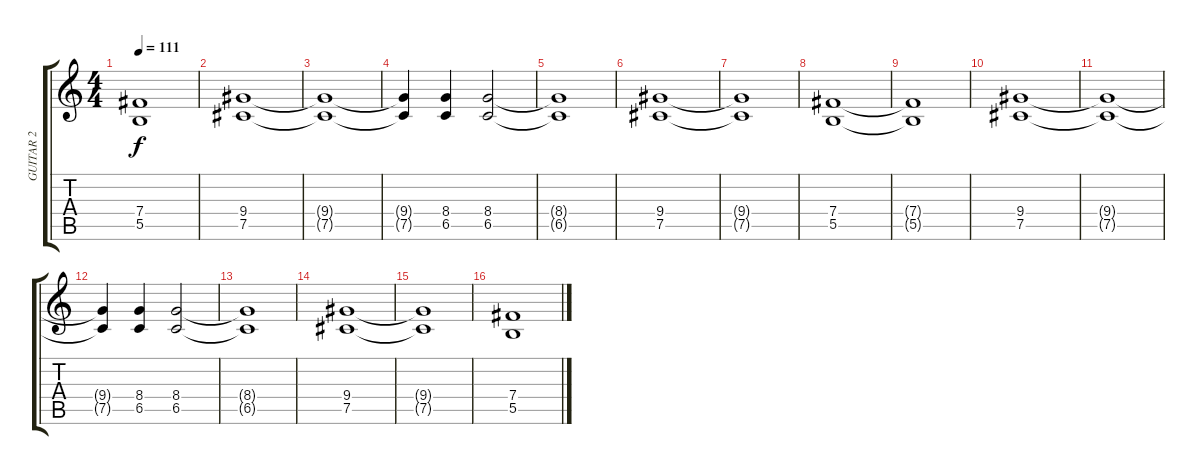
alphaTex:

\track ("GUITAR 2" "GUITAR 2") {instrument overdrivenguitar}
\staff {score tabs}
\tuning (Db4 Ab3 E3 B2 Gb2 Db2) {hide}
\ts (4 4)
\tempo 111
\clef g2
\ks c
(7.4{t} 5.5{t}).1{dy f} |
(9.4 7.5).1{volume 14} |
(9.4{t} 7.5{t}).1 |
(9.4{t} 7.5{t}).4 (8.4 6.5).4 (8.4 6.5).2 |
(8.4{t} 6.5{t}).1 |
(9.4 7.5).1{volume 13} |
(9.4{t} 7.5{t}).1 |
(7.4 5.5).1 |
(7.4{t} 5.5{t}).1 |
(9.4 7.5).1{volume 12} |
(9.4{t} 7.5{t}).1 |
(9.4{t} 7.5{t}).4 (8.4 6.5).4 (8.4 6.5).2 |
(8.4{t} 6.5{t}).1 |
(9.4 7.5).1{volume 10} |
(9.4{t} 7.5{t}).1 |
(7.4 5.5).1
